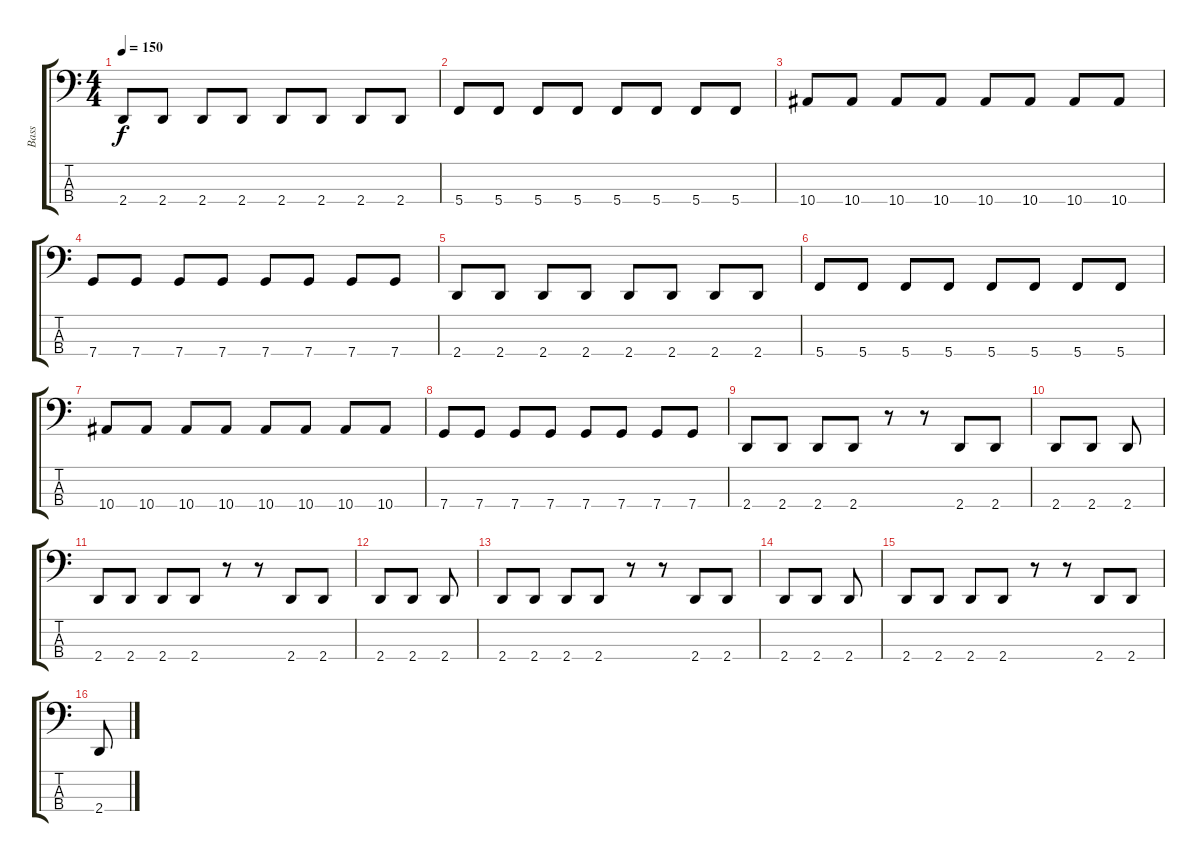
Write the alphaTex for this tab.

\track ("Bass" "Bass") {instrument electricbassfinger}
\staff {score tabs}
\tuning (F2 C2 G1 C1) {hide}
\ts (4 4)
\tempo 150
\clef f4
\ks c
2.4.8{dy f} 2.4.8 2.4.8 2.4.8 2.4.8 2.4.8 2.4.8 2.4.8 |
5.4.8 5.4.8 5.4.8 5.4.8 5.4.8 5.4.8 5.4.8 5.4.8 |
10.4.8 10.4.8 10.4.8 10.4.8 10.4.8 10.4.8 10.4.8 10.4.8 |
7.4.8 7.4.8 7.4.8 7.4.8 7.4.8 7.4.8 7.4.8 7.4.8 |
2.4.8 2.4.8 2.4.8 2.4.8 2.4.8 2.4.8 2.4.8 2.4.8 |
5.4.8 5.4.8 5.4.8 5.4.8 5.4.8 5.4.8 5.4.8 5.4.8 |
10.4.8 10.4.8 10.4.8 10.4.8 10.4.8 10.4.8 10.4.8 10.4.8 |
7.4.8 7.4.8 7.4.8 7.4.8 7.4.8 7.4.8 7.4.8 7.4.8 |
2.4.8 2.4.8 2.4.8 2.4.8 r.8 r.8 2.4.8 2.4.8 |
2.4.8 2.4.8 2.4.8 |
2.4.8 2.4.8 2.4.8 2.4.8 r.8 r.8 2.4.8 2.4.8 |
2.4.8 2.4.8 2.4.8 |
2.4.8 2.4.8 2.4.8 2.4.8 r.8 r.8 2.4.8 2.4.8 |
2.4.8 2.4.8 2.4.8 |
2.4.8 2.4.8 2.4.8 2.4.8 r.8 r.8 2.4.8 2.4.8 |
2.4.8
